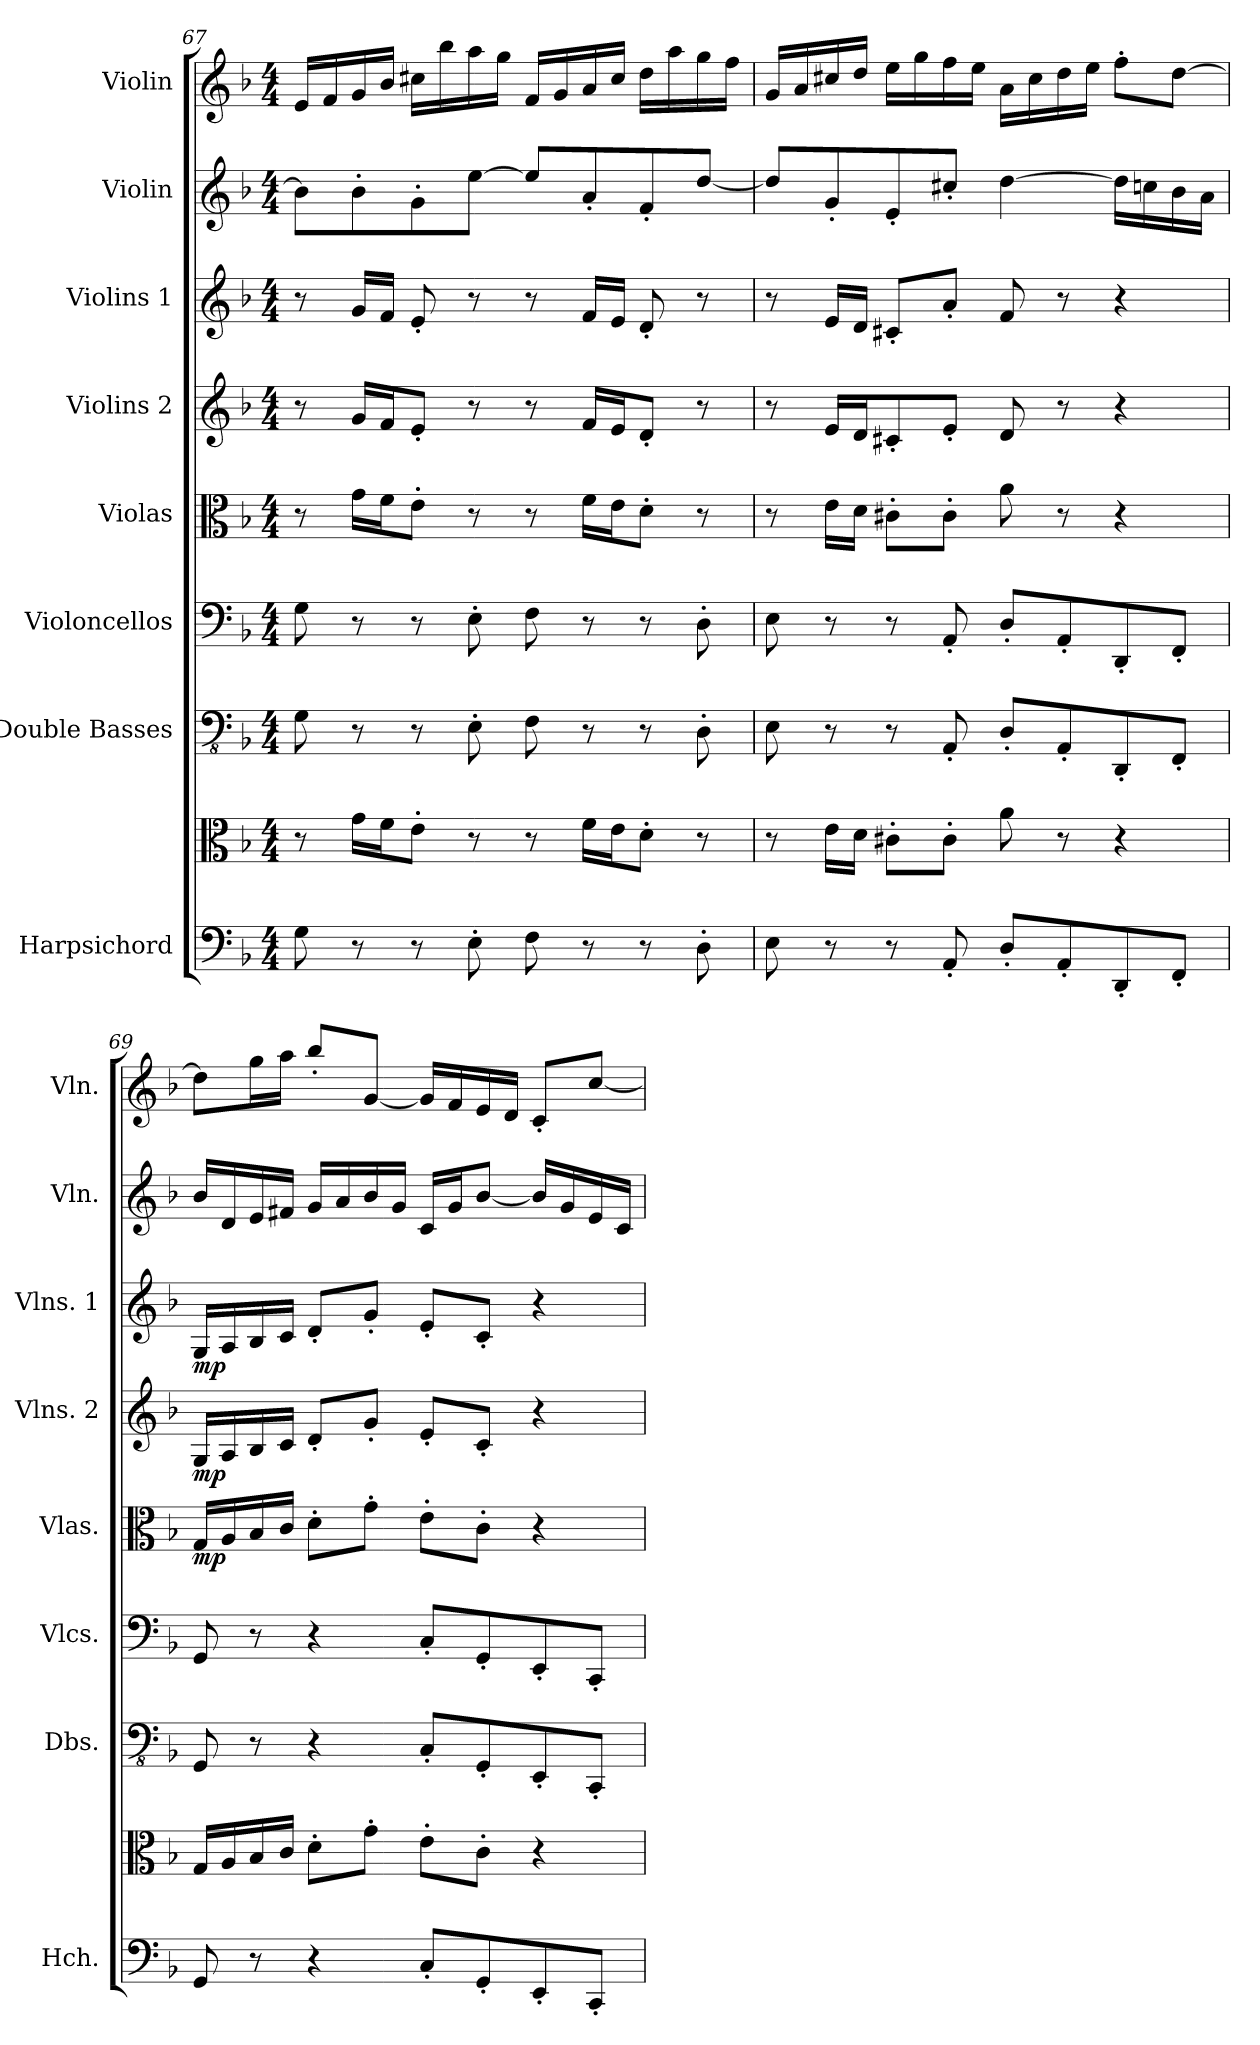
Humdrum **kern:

**kern	**kern	**kern	**kern	**kern	**dynam	**kern	**dynam	**kern	**dynam	**kern	**kern
*part8	*part8	*part7	*part6	*part5	*part5	*part4	*part4	*part3	*part3	*part2	*part1
*staff9	*staff8	*staff7	*staff6	*staff5	*staff5	*staff4	*staff4	*staff3	*staff3	*staff2	*staff1
*I"Harpsichord	*	*I"Double Basses	*I"Violoncellos	*I"Violas	*	*I"Violins 2	*	*I"Violins 1	*	*I"Violin	*I"Violin
*I'Hch.	*	*I'Dbs.	*I'Vlcs.	*I'Vlas.	*	*I'Vlns. 2	*	*I'Vlns. 1	*	*I'Vln.	*I'Vln.
!!LO:PB:g=z
*clefF4	*clefC3	*clefFv4	*clefF4	*clefC3	*	*clefG2	*	*clefG2	*	*clefG2	*clefG2
*k[b-]	*k[b-]	*k[b-]	*k[b-]	*k[b-]	*	*k[b-]	*	*k[b-]	*	*k[b-]	*k[b-]
*F:	*F:	*F:	*F:	*F:	*	*F:	*	*F:	*	*F:	*F:
*M4/4	*M4/4	*M4/4	*M4/4	*M4/4	*	*M4/4	*	*M4/4	*	*M4/4	*M4/4
=67	=67	=67	=67	=67	=67	=67	=67	=67	=67	=67	=67
8G\	8r	8GG\	8G\	8r	.	8r	.	8r	.	8b-\L]	16e/LL
.	.	.	.	.	.	.	.	.	.	.	16f/
8r	16g\LL	8r	8r	16g\LL	.	16g/LL	.	16g/LL	.	8b-'\	16g/
.	16f\J	.	.	16f\J	.	16f/J	.	16f/JJ	.	.	16b-/JJ
8r	8e'\J	8r	8r	8e'\J	.	8e'/J	.	8e'/	.	8g'\	16cc#X\LL
.	.	.	.	.	.	.	.	.	.	.	16bb-\
8E'\	8r	8EE'\	8E'\	8r	.	8r	.	8r	.	[8ee\J	16aa\
.	.	.	.	.	.	.	.	.	.	.	16gg\JJ
8F\	8r	8FF\	8F\	8r	.	8r	.	8r	.	8ee/L]	16f/LL
.	.	.	.	.	.	.	.	.	.	.	16g/
8r	16f\LL	8r	8r	16f\LL	.	16f/LL	.	16f/LL	.	8a'/	16a/
.	16e\J	.	.	16e\J	.	16e/J	.	16e/JJ	.	.	16cc#/JJ
8r	8d'\J	8r	8r	8d'\J	.	8d'/J	.	8d'/	.	8f'/	16dd\LL
.	.	.	.	.	.	.	.	.	.	.	16aa\
8D'\	8r	8DD'\	8D'\	8r	.	8r	.	8r	.	[8dd/J	16gg\
.	.	.	.	.	.	.	.	.	.	.	16ff\JJ
=68	=68	=68	=68	=68	=68	=68	=68	=68	=68	=68	=68
8E\	8r	8EE\	8E\	8r	.	8r	.	8r	.	8dd/L]	16g/LL
.	.	.	.	.	.	.	.	.	.	.	16a/
8r	16e\LL	8r	8r	16e\LL	.	16e/LL	.	16e/LL	.	8g'/	16cc#X/
.	16d\JJ	.	.	16d\JJ	.	16d/J	.	16d/JJ	.	.	16dd/JJ
8r	8c#X'\L	8r	8r	8c#X'\L	.	8c#X'/	.	8c#X'/L	.	8e'/	16ee\LL
.	.	.	.	.	.	.	.	.	.	.	16gg\
8AA'/	8c#'\J	8AAA'/	8AA'/	8c#'\J	.	8e'/J	.	8a'/J	.	8cc#X'/J	16ff\
.	.	.	.	.	.	.	.	.	.	.	16ee\JJ
8D'/L	8a\	8DD'/L	8D'/L	8a\	.	8d/	.	8f/	.	[4dd\	16a\LL
.	.	.	.	.	.	.	.	.	.	.	16cc#\
8AA'/	8r	8AAA'/	8AA'/	8r	.	8r	.	8r	.	.	16dd\
.	.	.	.	.	.	.	.	.	.	.	16ee\JJ
8DD'/	4r	8DDD'/	8DD'/	4r	.	4r	.	4r	.	16dd\LL]	8ff'\L
.	.	.	.	.	.	.	.	.	.	16ccn\	.
8FF'/J	.	8FFF'/J	8FF'/J	.	.	.	.	.	.	16b-\	[8dd\J
.	.	.	.	.	.	.	.	.	.	16a\JJ	.
!!LO:PB:g=z
=69	=69	=69	=69	=69	=69	=69	=69	=69	=69	=69	=69
!	!	!	!	!	!LO:DY:b	!	!LO:DY:b	!	!LO:DY:b	!	!
8GG/	16G/LL	8GGG/	8GG/	16G/LL	mp	16G/LL	mp	16G/LL	mp	16b-/LL	8dd\L]
.	16A/	.	.	16A/	.	16A/	.	16A/	.	16d/	.
8r	16B-/	8r	8r	16B-/	.	16B-/	.	16B-/	.	16e/	16gg\L
.	16c/JJ	.	.	16c/JJ	.	16c/JJ	.	16c/JJ	.	16f#X/JJ	16aa\JJ
4r	8d'\L	4r	4r	8d'\L	.	8d'/L	.	8d'/L	.	16g/LL	8bb-'/L
.	.	.	.	.	.	.	.	.	.	16a/	.
.	8g'\J	.	.	8g'\J	.	8g'/J	.	8g'/J	.	16b-/	[8g/J
.	.	.	.	.	.	.	.	.	.	16g/JJ	.
8C'/L	8e'\L	8CC'/L	8C'/L	8e'\L	.	8e'/L	.	8e'/L	.	16c/LL	16g/LL]
.	.	.	.	.	.	.	.	.	.	16g/J	16f/
8GG'/	8c'\J	8GGG'/	8GG'/	8c'\J	.	8c'/J	.	8c'/J	.	[8b-/J	16e/
.	.	.	.	.	.	.	.	.	.	.	16d/JJ
8EE'/	4r	8EEE'/	8EE'/	4r	.	4r	.	4r	.	16b-/LL]	8c'/L
.	.	.	.	.	.	.	.	.	.	16g/	.
8CC'/J	.	8CCC'/J	8CC'/J	.	.	.	.	.	.	16e/	[8cc/J
.	.	.	.	.	.	.	.	.	.	16c/JJ	.
=	=	=	=	=	=	=	=	=	=	=	=
*-	*-	*-	*-	*-	*-	*-	*-	*-	*-	*-	*-
